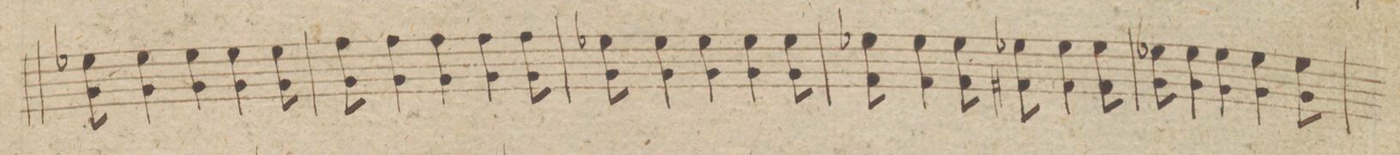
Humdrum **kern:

**kern	**dynam
*I"Violino 1mo	*
*clefG2	*
*k[]	*
*met(c|)	*
*M2/2	*
8ee-X 8g\	.
4ee- 4g\	.
4ee- 4g\	.
4ee- 4g\	.
8ee- 8g\	.
=55	=55
8ff 8g\	.
4ff 4g\	.
4ff 4g\	.
4ff 4g\	.
8ff 8g\	.
=56	=56
8ee-X 8g\	.
4ee- 4g\	.
4ee- 4g\	.
4ee- 4g\	.
8ee- 8g\	.
=57	=57
8ee-X 8f\	.
4ee- 4f\	.
8ee- 8f\	.
8ee-X 8f#X\	.
4ee- 4f#\	.
8ee- 8f#\	.
=58	=58
8ee-X 8g\	.
4ee- 4g\	.
4ee- 4g\	.
4ee- 4g\	.
8ee- 8g\	.
=59	=59
*-	*-
